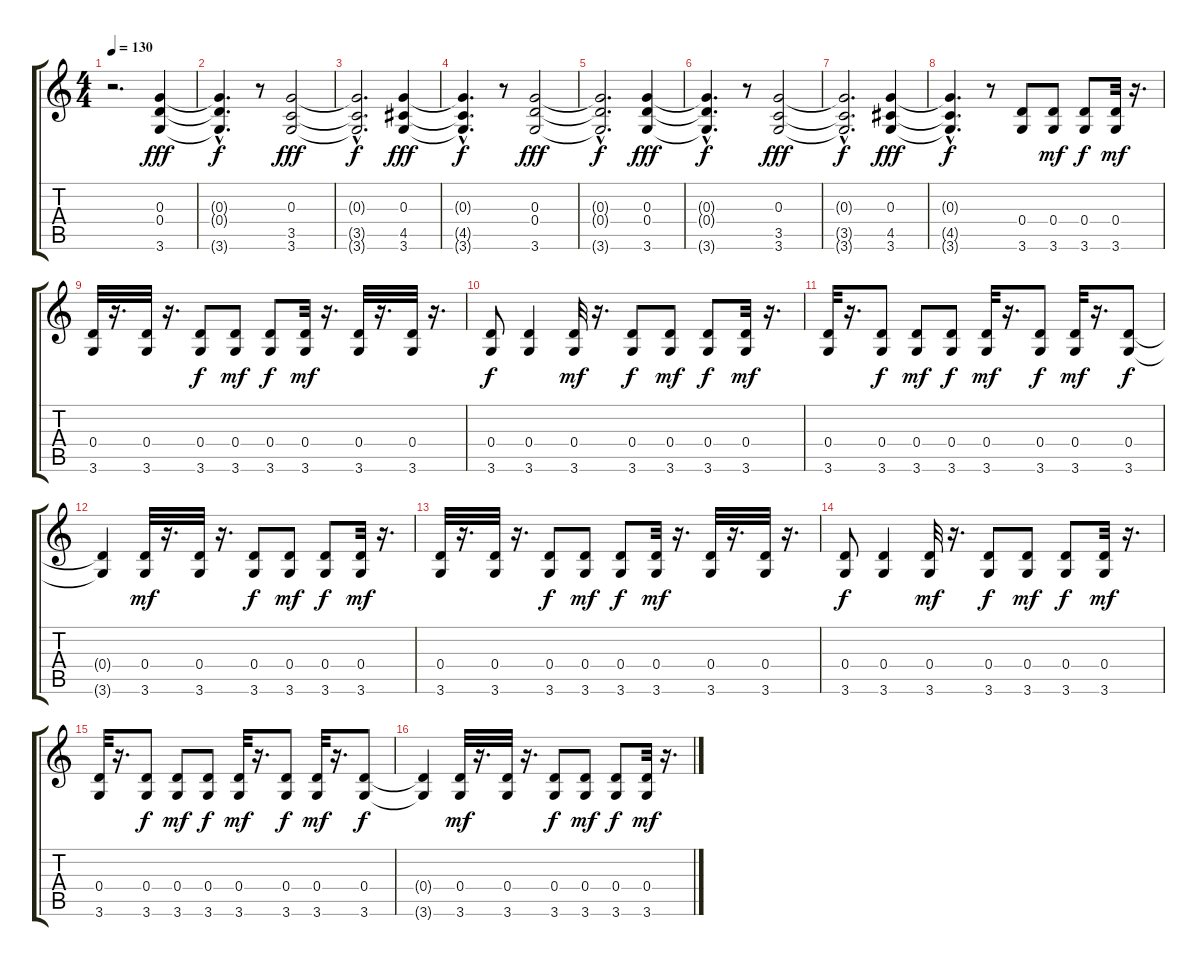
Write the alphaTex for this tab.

\track "" {instrument overdrivenguitar}
\staff {score tabs}
\tuning (E4 B3 G3 D3 A2 E2) {hide}
\ts (4 4)
\tempo 130
\clef g2
\ks c
r.2{d dy f} (0.3 0.4 3.6).4{dy fff} |
(0.3{hac t} 0.4{hac t} 3.6{hac t}).4{d dy f} r.8 (0.3 3.5 3.6).2{dy fff} |
(0.3{t} 3.5{t} 3.6{hac t}).2{d dy f} (0.3 4.5 3.6).4{dy fff} |
(0.3{hac t} 4.5{hac t} 3.6{hac t}).4{d dy f} r.8 (0.3 0.4 3.6).2{dy fff} |
(0.3{t} 0.4{t} 3.6{hac t}).2{d dy f} (0.3 0.4 3.6).4{dy fff} |
(0.3{hac t} 0.4{hac t} 3.6{hac t}).4{d dy f} r.8 (0.3 3.5 3.6).2{dy fff} |
(0.3{t} 3.5{t} 3.6{hac t}).2{d dy f} (0.3 4.5 3.6).4{dy fff} |
(0.3{hac t} 4.5{hac t} 3.6{hac t}).4{d dy f} r.8 (0.4 3.6).8 (0.4 3.6).8{dy mf} (0.4 3.6).8{dy f} (0.4 3.6).32{dy mf} r.16{d} |
(0.4 3.6).32 r.16{d} (0.4 3.6).32 r.16{d} (0.4 3.6).8{dy f} (0.4 3.6).8{dy mf} (0.4 3.6).8{dy f} (0.4 3.6).32{dy mf} r.16{d} (0.4 3.6).32 r.16{d} (0.4 3.6).32 r.16{d} |
(0.4 3.6).8{dy f} (0.4 3.6).4 (0.4 3.6).32{dy mf} r.16{d} (0.4 3.6).8{dy f} (0.4 3.6).8{dy mf} (0.4 3.6).8{dy f} (0.4 3.6).32{dy mf} r.16{d} |
(0.4 3.6).32 r.16{d} (0.4 3.6).8{dy f} (0.4 3.6).8{dy mf} (0.4 3.6).8{dy f} (0.4 3.6).32{dy mf} r.16{d} (0.4 3.6).8{dy f} (0.4 3.6).32{dy mf} r.16{d} (0.4 3.6).8{dy f} |
(0.4{t} 3.6{t}).4 (0.4 3.6).32{dy mf} r.16{d} (0.4 3.6).32 r.16{d} (0.4 3.6).8{dy f} (0.4 3.6).8{dy mf} (0.4 3.6).8{dy f} (0.4 3.6).32{dy mf} r.16{d} |
(0.4 3.6).32 r.16{d} (0.4 3.6).32 r.16{d} (0.4 3.6).8{dy f} (0.4 3.6).8{dy mf} (0.4 3.6).8{dy f} (0.4 3.6).32{dy mf} r.16{d} (0.4 3.6).32 r.16{d} (0.4 3.6).32 r.16{d} |
(0.4 3.6).8{dy f} (0.4 3.6).4 (0.4 3.6).32{dy mf} r.16{d} (0.4 3.6).8{dy f} (0.4 3.6).8{dy mf} (0.4 3.6).8{dy f} (0.4 3.6).32{dy mf} r.16{d} |
(0.4 3.6).32 r.16{d} (0.4 3.6).8{dy f} (0.4 3.6).8{dy mf} (0.4 3.6).8{dy f} (0.4 3.6).32{dy mf} r.16{d} (0.4 3.6).8{dy f} (0.4 3.6).32{dy mf} r.16{d} (0.4 3.6).8{dy f} |
(0.4{t} 3.6{t}).4 (0.4 3.6).32{dy mf} r.16{d} (0.4 3.6).32 r.16{d} (0.4 3.6).8{dy f} (0.4 3.6).8{dy mf} (0.4 3.6).8{dy f} (0.4 3.6).32{dy mf} r.16{d}
